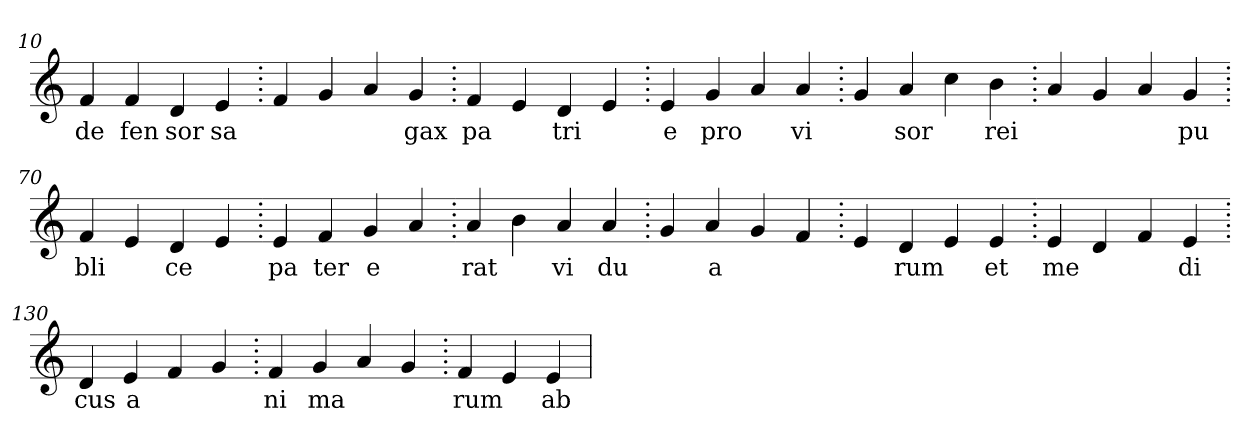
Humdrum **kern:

**kern	**text
*part1	*part1
*staff1	*staff1
*clefG2	*
=10.	=10.
4f	de
4f	fen
4d	sor
4e	sa
=20.	=20.
4f	.
4g	.
4a	.
4g	gax
=30.	=30.
4f	pa
4e	.
4d	tri
4e	.
=40.	=40.
4e	e
4g	pro
4a	.
4a	vi
=50.	=50.
4g	.
4a	sor
4cc	.
4b	rei
=60.	=60.
4a	.
4g	.
4a	.
4g	pu
=70.	=70.
4f	bli
4e	.
4d	ce
4e	.
=80.	=80.
4e	pa
4f	ter
4g	e
4a	.
=90.	=90.
4a	rat
4b	.
4a	vi
4a	du
=100.	=100.
4g	.
4a	a
4g	.
4f	.
=110.	=110.
4e	.
4d	rum
4e	.
4e	et
=120.	=120.
4e	me
4d	.
4f	.
4e	di
=130.	=130.
4d	cus
4e	a
4f	.
4g	.
=140.	=140.
4f	ni
4g	ma
4a	.
4g	.
=150.	=150.
4f	rum
4e	.
4e	ab
=	=
*-	*-
